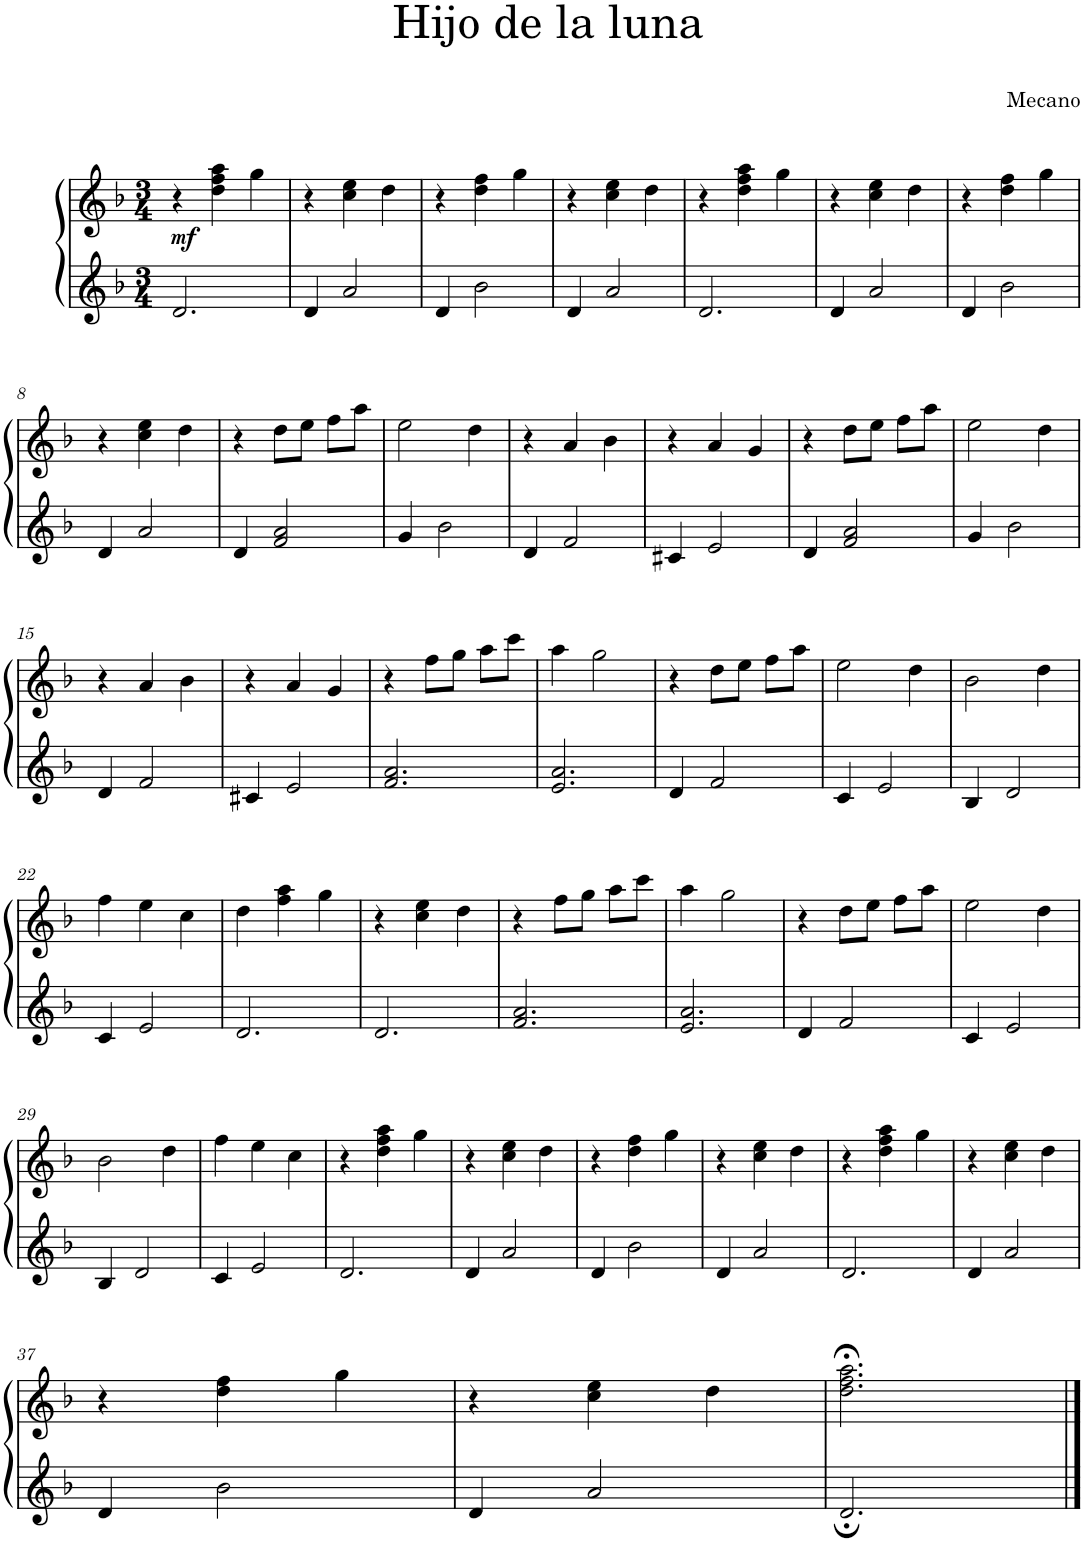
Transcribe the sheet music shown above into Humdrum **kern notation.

**kern	**kern	**dynam
*part1	*part1	*part1
*staff2	*staff1	*staff1/2
*I"Piano	*	*
*I'Pno.	*	*
*clefG2	*clefG2	*
*k[b-]	*k[b-]	*
*M3/4	*M3/4	*
=1	=1	=1
!	!	!LO:DY:a=2
2.d/	4r	mf
.	4dd\ 4ff\ 4aa\	.
.	4gg\	.
=2	=2	=2
4d/	4r	.
2a/	4cc\ 4ee\	.
.	4dd\	.
=3	=3	=3
4d/	4r	.
2b-\	4dd\ 4ff\	.
.	4gg\	.
=4	=4	=4
4d/	4r	.
2a/	4cc\ 4ee\	.
.	4dd\	.
=5	=5	=5
2.d/	4r	.
.	4dd\ 4ff\ 4aa\	.
.	4gg\	.
=6	=6	=6
4d/	4r	.
2a/	4cc\ 4ee\	.
.	4dd\	.
=7	=7	=7
4d/	4r	.
2b-\	4dd\ 4ff\	.
.	4gg\	.
!!LO:LB:g=z
=8	=8	=8
4d/	4r	.
2a/	4cc\ 4ee\	.
.	4dd\	.
=9	=9	=9
4d/	4r	.
2f/ 2a/	8dd\L	.
.	8ee\J	.
.	8ff\L	.
.	8aa\J	.
=10	=10	=10
4g/	2ee\	.
2b-\	.	.
.	4dd\	.
=11	=11	=11
4d/	4r	.
2f/	4a/	.
.	4b-\	.
=12	=12	=12
4c#X/	4r	.
2e/	4a/	.
.	4g/	.
=13	=13	=13
4d/	4r	.
2f/ 2a/	8dd\L	.
.	8ee\J	.
.	8ff\L	.
.	8aa\J	.
=14	=14	=14
4g/	2ee\	.
2b-\	.	.
.	4dd\	.
!!LO:LB:g=z
=15	=15	=15
4d/	4r	.
2f/	4a/	.
.	4b-\	.
=16	=16	=16
4c#X/	4r	.
2e/	4a/	.
.	4g/	.
=17	=17	=17
2.f/ 2.a/	4r	.
.	8ff\L	.
.	8gg\J	.
.	8aa\L	.
.	8ccc\J	.
=18	=18	=18
2.e/ 2.a/	4aa\	.
.	2gg\	.
=19	=19	=19
4d/	4r	.
2f/	8dd\L	.
.	8ee\J	.
.	8ff\L	.
.	8aa\J	.
=20	=20	=20
4c/	2ee\	.
2e/	.	.
.	4dd\	.
=21	=21	=21
4B-/	2b-\	.
2d/	.	.
.	4dd\	.
!!LO:LB:g=z
=22	=22	=22
4c/	4ff\	.
2e/	4ee\	.
.	4cc\	.
=23	=23	=23
2.d/	4dd\	.
.	4ff\ 4aa\	.
.	4gg\	.
=24	=24	=24
2.d/	4r	.
.	4cc\ 4ee\	.
.	4dd\	.
=25	=25	=25
2.f/ 2.a/	4r	.
.	8ff\L	.
.	8gg\J	.
.	8aa\L	.
.	8ccc\J	.
=26	=26	=26
2.e/ 2.a/	4aa\	.
.	2gg\	.
=27	=27	=27
4d/	4r	.
2f/	8dd\L	.
.	8ee\J	.
.	8ff\L	.
.	8aa\J	.
=28	=28	=28
4c/	2ee\	.
2e/	.	.
.	4dd\	.
!!LO:LB:g=z
=29	=29	=29
4B-/	2b-\	.
2d/	.	.
.	4dd\	.
=30	=30	=30
4c/	4ff\	.
2e/	4ee\	.
.	4cc\	.
=31	=31	=31
2.d/	4r	.
.	4dd\ 4ff\ 4aa\	.
.	4gg\	.
=32	=32	=32
4d/	4r	.
2a/	4cc\ 4ee\	.
.	4dd\	.
=33	=33	=33
4d/	4r	.
2b-\	4dd\ 4ff\	.
.	4gg\	.
=34	=34	=34
4d/	4r	.
2a/	4cc\ 4ee\	.
.	4dd\	.
=35	=35	=35
2.d/	4r	.
.	4dd\ 4ff\ 4aa\	.
.	4gg\	.
=36	=36	=36
4d/	4r	.
2a/	4cc\ 4ee\	.
.	4dd\	.
!!LO:LB:g=z
=37	=37	=37
4d/	4r	.
2b-\	4dd\ 4ff\	.
.	4gg\	.
=38	=38	=38
4d/	4r	.
2a/	4cc\ 4ee\	.
.	4dd\	.
=39	=39	=39
2.d;/	2.dd\;< 2.ff\;< 2.aa\;<	.
==	==	==
*-	*-	*-
